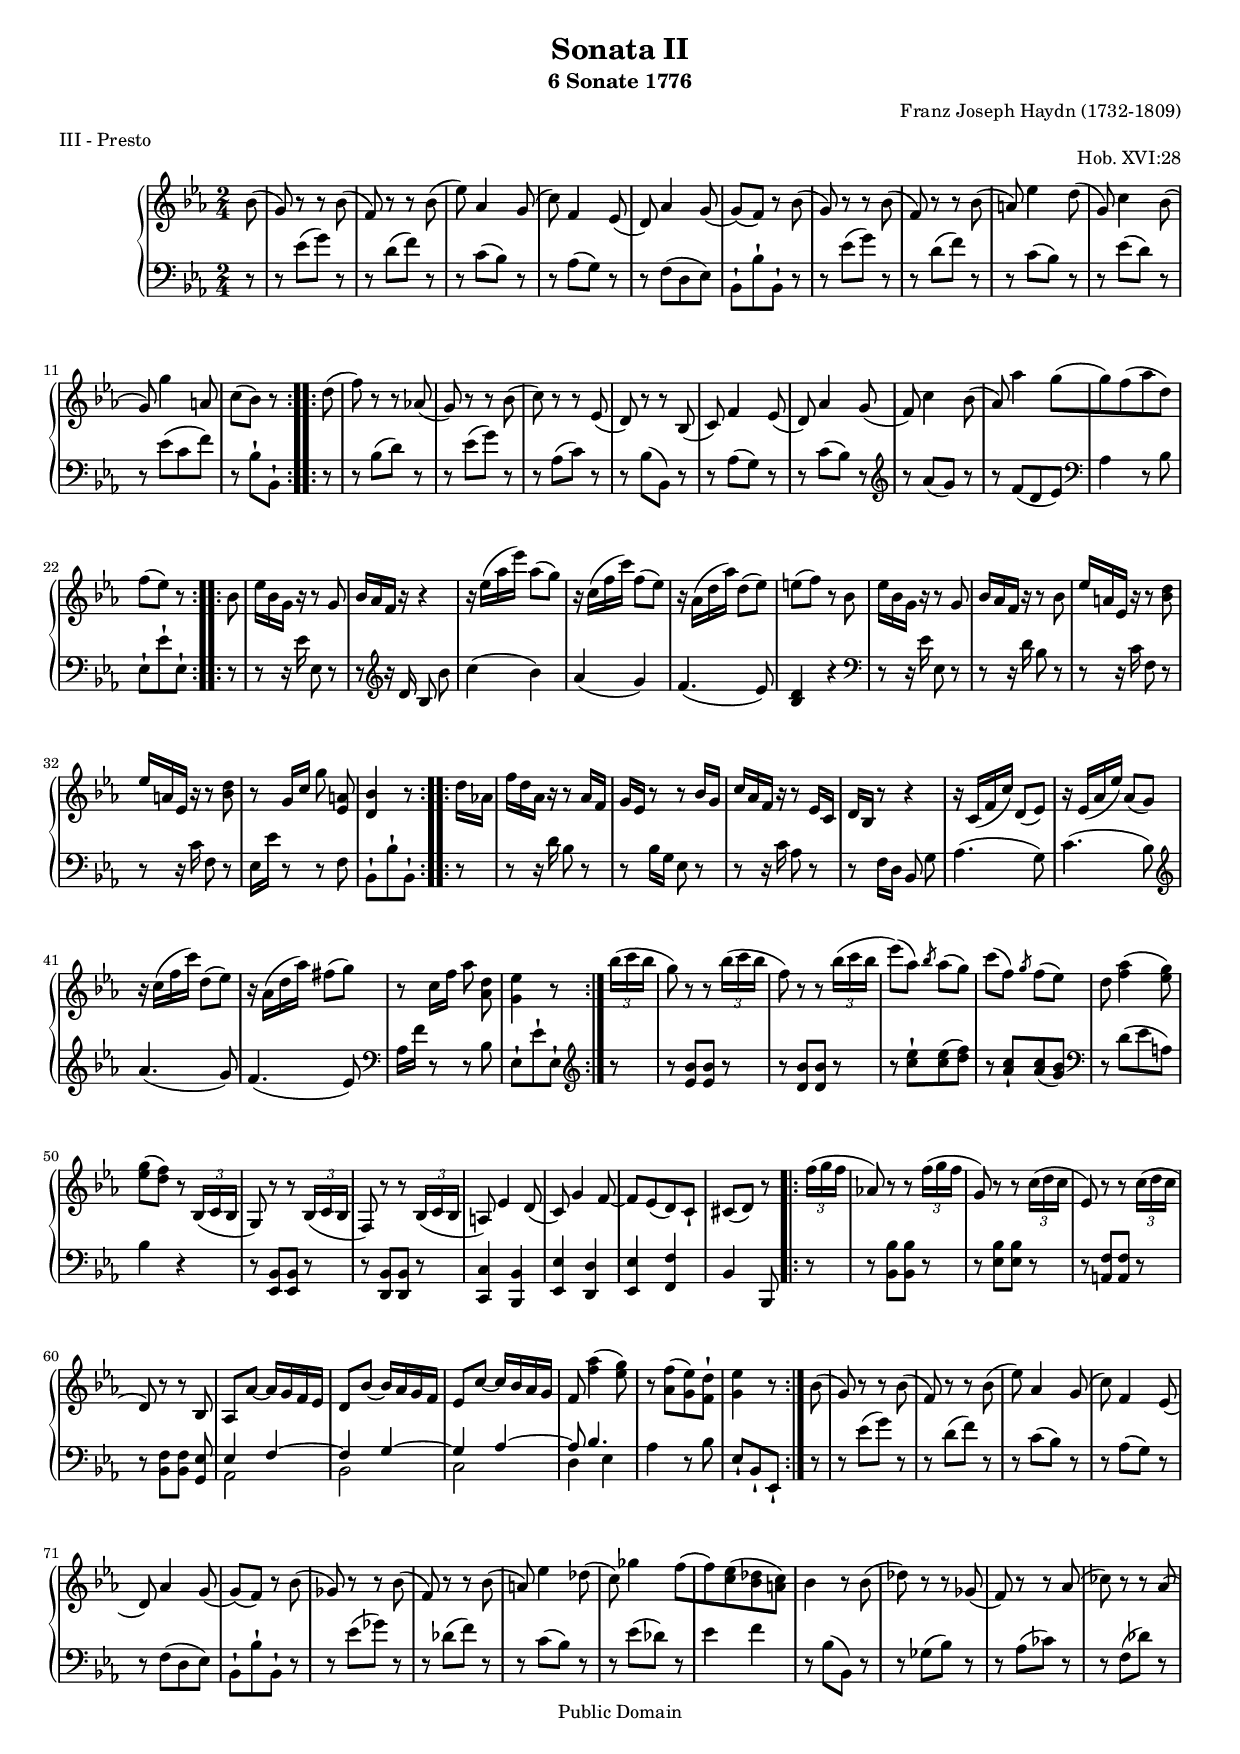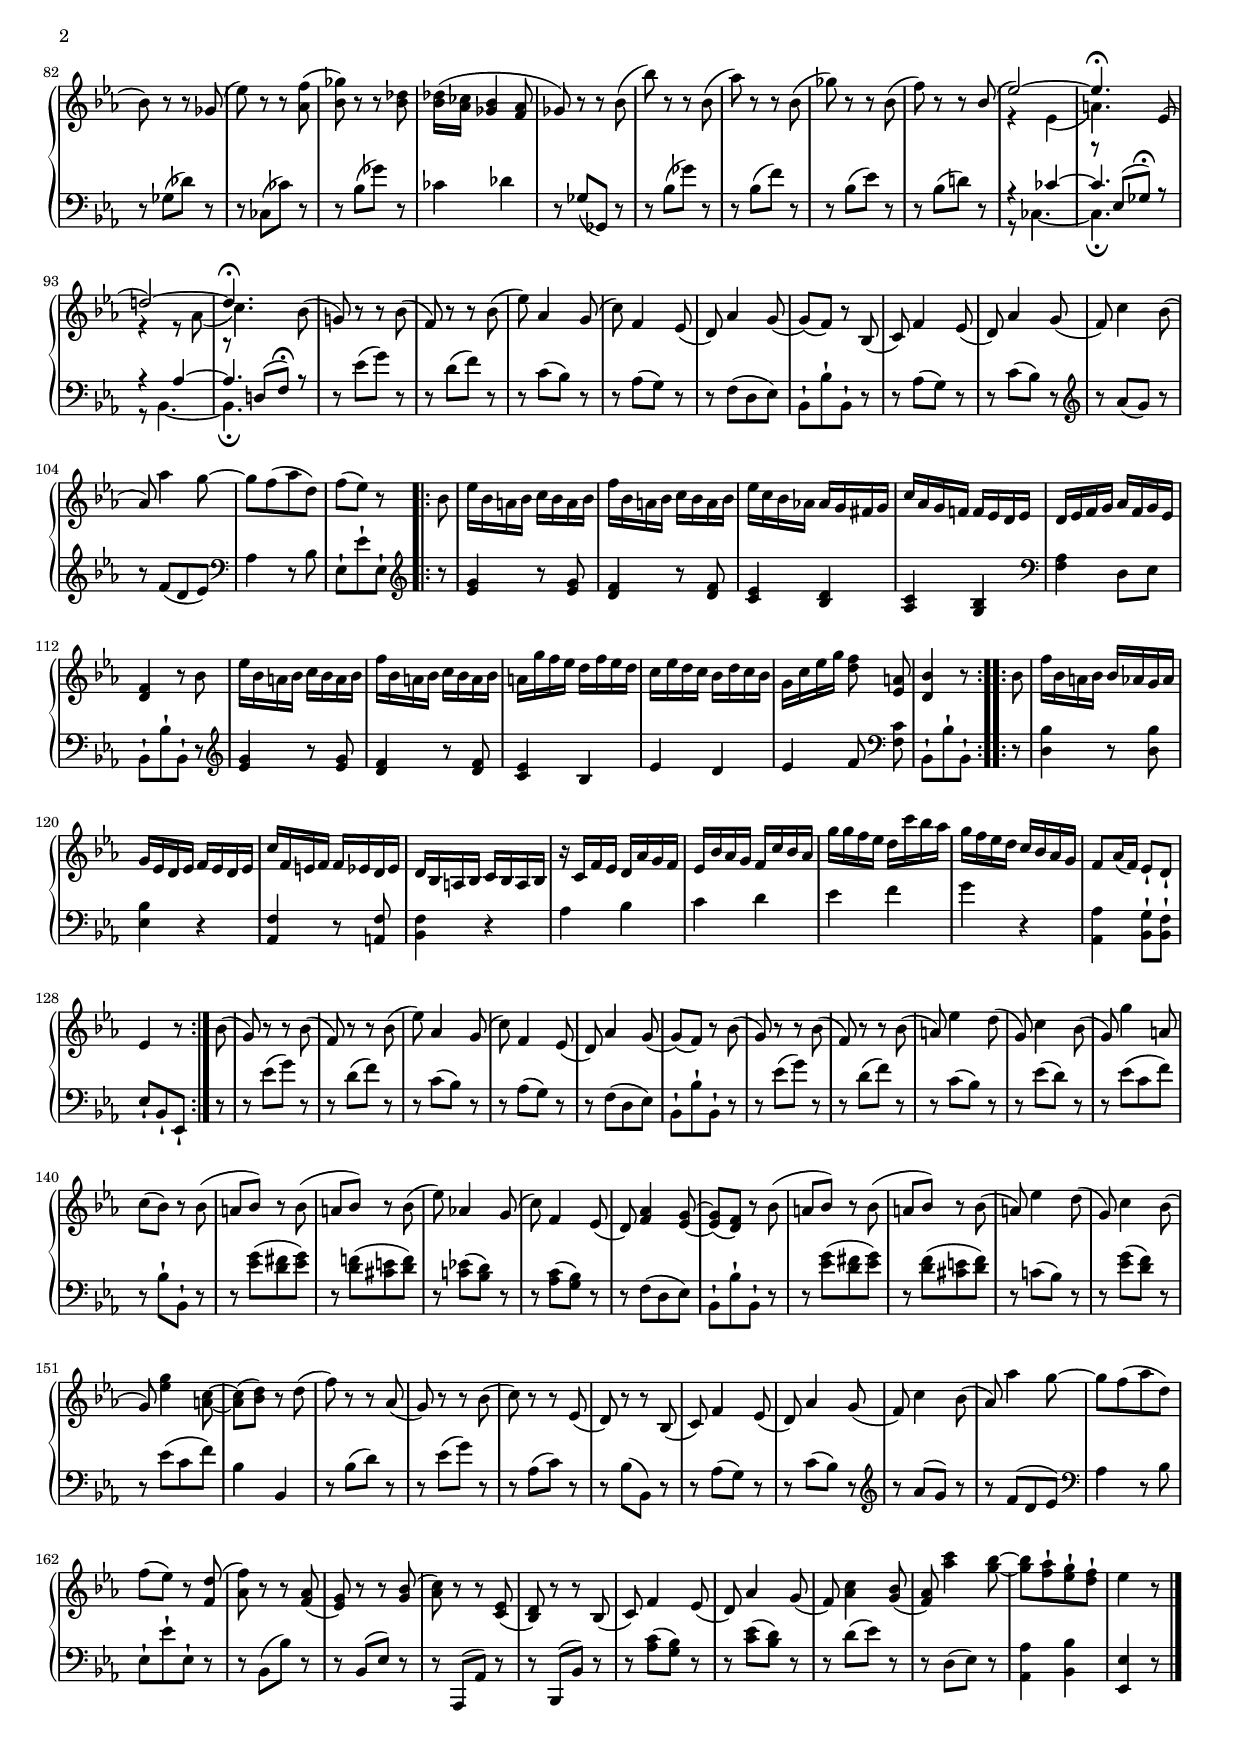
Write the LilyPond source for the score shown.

\version "2.16.0"

#(set-global-staff-size 16)
\include "nederlands.ly"
\header {
  title             = "Sonata II"
  subtitle          = "6 Sonate 1776"
  composer          = "Franz Joseph Haydn (1732-1809)"
  opus              = "Hob. XVI:28"
  meter             = "III - Presto"
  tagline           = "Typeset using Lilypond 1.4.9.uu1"
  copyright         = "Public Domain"
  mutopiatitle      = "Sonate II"
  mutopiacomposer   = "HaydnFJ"
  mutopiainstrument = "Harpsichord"
  date              = "18th century"
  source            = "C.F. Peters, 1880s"
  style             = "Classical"
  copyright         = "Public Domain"
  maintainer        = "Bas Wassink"
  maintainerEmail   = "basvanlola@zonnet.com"

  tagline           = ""
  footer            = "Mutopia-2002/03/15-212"
}

Global =  {\key es\major \time 2/4 \partial 8}
staffUp = \change Staff = "up"
staffDown = \change Staff = "down"
phraseDown = \override PhrasingSlur   #'direction = #-1
Treble = \clef treble
Bass = \clef bass
beamingOn = \set autoBeaming = ##t
beamingOff = \set autoBeaming = ##f

VoiceI =  \relative c'' {
  \repeat volta 2 {
  bes8 (
  
   g) r r bes (
   f) r r bes (
   es) as,4 g8 (
   c) f,4 es8 (
  
   d) as'4 g8 (
   g) ( f) r bes (
   g) r r bes (
   f) r r bes (
  
   a) es'4 d8 (
   g,) c4 bes8 (
   g) g'4 a,8
   c[ ( bes)] r
  }

  \repeat volta 2 {
   d8 (
  
   f) r r as,! (
   g) r r bes (
   c) r r es, (
   d) r r bes (
  
   c) f4 es8 (
   d) as'4 g8 (
   f) c'4 bes8 (
   as) as'4 g8 (
  
  [ g) f ( as  d,)]
   f8[ ( es)] r
  }
  
  \repeat volta 2 {
  bes8
  
  es16 bes g r r8 g
  bes16 as f r r4
  r16 es' ( as  es') as,8 ( g)
  r16 c,16 ( f  c') f,8 ( es)
  
  r16 as,16 ( d  as') d,8 ( es)
  e ( f) r bes,
  es16 bes g r r8 g
  bes16 as f r r8 bes
  
  es16 a, es r r8 <bes' d>
  es16 a, es r r8 <bes' d>
  r g16 c g'8\noBeam <es, a>
  <d bes'>4 r8
  }
  
  \repeat volta 2 {
  d'16[ as!]
  
  f' d as r r8 as16 f
  g es r8 r bes'16 g
  c as f r r8 es16 c
  d bes r8 r4
  
  r16 c ( f  c') d,8 ( es)
  r16 es ( as  es') as,8 ( g)
  r16 c ( f  c') d,8 ( es)
  r16 as, ( d  as') fis8 ( g)
  
  r8 c,16 f as8\noBeam <as, d>
  <g es'>4 r8
  }
  
  \times 2/3 {bes'16 ( c bes}
  
   g8) r r \times 2/3 {bes16 ( c bes}
   f8) r r \times 2/3 {bes16 ( c bes}
  es8) ( as,) \slashedGrace bes as ( g)]
  c ( f,) \slashedGrace g f ( es)
  
  d8 <f as >4( <es g>8)
  <es g >( <d f>) r \times 2/3 {bes,16 ( c bes}
   g8) r r \times 2/3 {bes16 ( c bes}
   f8) r r \times 2/3 {bes16 ( c bes}
  
   a8) es'4 d8 (
   c) g'4 \tieDown f8 ~
   f[ es ( d) c-|]
   cis[ ( d)] r
  
  \repeat volta 2 {
   \times 2/3 {f'16 ( g f}
  
   as,!8) r r \times 2/3 {f'16 ( g f}
   g,8) r r \times 2/3 {c16 ( d c}
   es,8) r r \times 2/3 {c'16 ( d c}
   d,8) r r bes
  
  as as' ~ as16 g f es
  d8 bes' ~ bes16 as g f
  es8 c' ~ c16 bes as g
  f8 <f' as >4( <es g>8)
  
  r <as, f' >[( <g es'>) <f d'>-|]
  <g es'>4 r8
  }
  
   bes8 (
  
   g) r r bes (
   f)  r r bes (
   es) as,4 g8 (
   c) f,4 es8 (
  
   d) as'4 g8 (
   g) ( f) r bes (
   ges) r r bes (
   f) r r bes (
  
   a) es'4 des8 (
   c) ges'4 f8 (
  [ f) <c es >( <bes des> <a c>)]
  bes4 r8 bes (
  
   des) r r ges, (
   f) r r as (
   ces) r r as (
   bes) r r ges (
  
   es') r r <as, f' >(
  <bes ges'>) r r <bes des>
  <bes des >16( <as ces> <ges bes>4 <f as>8
   ges8) r r bes (
  
   bes') r r bes, ( 
   as') r r bes, (
   ges') r r bes, (
   f') r r
  
  <<{
    bes, ( es2) ~
    es4.\fermata es,8 (
     d'!2) ~
    d4.\fermata } \\
   {
    s8 r4 es, (
     a4.) s8
    r4 r8 as (
     c4.)}
  >>
   bes8 (
   
   g!) r r bes (
   f) r r bes (
   es) as,4 g8 (
   c) f,4 es8 (
  
   d) as'4 g8 (
   g) ( f) r bes, (
   c) f4 es8 (
   d) as'4 g8 (
  
   f) c'4 bes8 (
   as) as'4 \tieUp g8 ~
   g[ f ( as  d,)]
   f[ ( es)] r
  
  \repeat volta 2 {
  bes8
  
  es16 bes a bes c bes a bes
  f' bes, a bes c bes a bes
  es c bes as! as g fis g
  c as g f! f es d es
  
  d es f g as f g es
  <d f>4 r8 bes'
  es16 bes a bes c bes a bes
  f' bes, a bes c bes a bes
  
  a g' f es d f es d
  c es d c bes d c bes
  g c es g <d f>8\noBeam <es, a>
  <d bes'>4 r8
  }
  
  \repeat volta 2 {
  bes'8
  
  f'16 bes, a bes bes as g as
  g es d es f es d es
  c' f, e f f es d es
  d bes a bes c bes a bes
  
  r c f es d as' g f
  es bes' as g f c' bes as
  g 'g f es d c' bes as
  g f es d c bes as g
  
  f8 as16 ( f) es8-| d-|
  es4 r8
  }
  
   bes'8 (
  
   g) r r bes (
   f) r r bes (
   es) as,4 g8 (
   c) f,4 es8 (
  
   d) as'4 g8 (
   g) ( f) r bes (
   g) r r bes (
   f) r r bes (
  
   a) es'4 d8 (
   g,) c4 bes8 (
   g) g'4 a,8
  c ( bes) r bes (
  
  a  bes) r bes (
  a  bes) r bes (
   es) as,!4 g8 (
   c) f,4 es8 (
  
   d) <f as>4 \tieNeutral <es g>8 ~
  <es  g>( <d f>) r bes' (
  a  bes) r bes (
  a  bes) r bes (
  
   a) es'4 d8 (
   g,) c4 bes8 (
   g) <es' g>4 <a, c>8 ~
  <a c >( <bes d>) r d (
  
   f) r r as, (
   g) r r bes (
   c) r r es, (
   d) r r bes (
  
   c) f4 es8 (
   d) as'4 g8 (
   f) c'4 bes8 (
   as) as'4 g8 ~
  
   g[ f ( as  d,)]
  f ( es) r <f, d' >(
  <as f'>) r r <f  as>(
  <es g>) r r <g  bes>(
  
  <as c>) r r <c,  es>(
  <bes d>) r r bes (
   c) f4 es8 (
   d) as'4 g8 (
  
   f) <as c>4 <g  bes>8(
  <f as>) <as' c>4 <g bes>8 ~
  <g bes>[ <f as>-| <es g>-| <d f>-|]
  es4 r8
  \bar "|."
  }

VoiceII =  \relative c' {
  r8
  
  r  es[ ( g)] r
  r  d[ ( f)] r
  r  c[ ( bes)] r
  r  as[ ( g)] r
  
  r  f[ ( d  es)]
   bes[-|  bes'-|  bes,-|] r
  r  es'[ ( g)] r
  r  d[ ( f)] r
  
  r  c[ ( bes)] r
  r  es[ ( d)] r
  r  es[ ( c  f)]
  r   bes,[-|  bes,-|]
  
  r
  
  r  bes'[ ( d)] r
  r  es[ ( g)] r
  r  as,[ ( c)] r
  r  bes[ ( bes,)] r
  
  r  as'[ ( g)] r
  r  c[ ( bes)] r
  \Treble r  as'[ ( g)] r
  r  f[ ( d  es)]
  
  \Bass as,4 r8 bes
   es,[-|  es'-|  es,-|] 
  
   r
  
  r r16 es' es,8 r
  r \Treble r16 d' bes8\noBeam bes'
  c4 ( bes)
  as ( g)
  
  f4. ( es8)
  <bes d>4 r
  \Bass r8 r16 es es,8 r
  r r16 d' bes8 r
  
  r r16 c f,8 r
  r r16 c' f,8 r
  es16 es' r8 r f,
   bes,[-|  bes'-|  bes,-|]
  
  r8
  
  r r16 d' bes8 r
  r bes16 g es8 r
  r r16 c' as8 r
  r f16 d bes8\noBeam g'
  
  as4. ( g8)
  c4. ( bes8)
  \Treble as'4. ( g8)
  f4. ( es8)
  
  \Bass as,16 f' r8 r bes,
   es,[-|  es'-|  es,-|]
  
  \Treble  r8
  
  r <es' bes'>[ <es bes'>] r
  r <d bes'>[ <d bes'>] r
  r <c' es>[-| <c es >( <d f>)]
  r <as c>[-|  <as  c>( <g bes>)]
  
  \Bass r  d[ ( es  a,)]
  bes4 r
  r8 <es,, bes'>[ <es bes'>] r
  r <d bes'>[ <d bes'>] r
  
  <c c'>4 <bes bes'>
  <es es'> <d d'>
  <es es'> <f f'>
  bes bes,8
  
  r8 
  
  r <bes' bes'>[ <bes bes'>] r
  r <es bes'>[ <es bes'>] r
  r <a, f'>[ <a f'>] r
  r <bes f'>[ <bes f'>] <g es'>
  
  <<{es'4 f ~
  f g ~
  g as ~
  as8 bes4.} \\
  {as,2
  bes
  c
  d4 es}
  >>
  
  as4 r8 bes
   es,[-|  bes-| es,-|]
  
  r8
  
  r  es''8[ ( g)] r
  r  d[ ( f)] r
  r  c[ ( bes)] r
  r  as[ ( g)] r
  
  r  f[ ( d  es)]
   bes[-|  bes'-|  bes,-|] r
  r  es'[ ( ges)] r
  r  des[ ( f)] r
  
  r  c[ ( bes)] r
  r  es[ ( des)] r
  es4 f
  r8  bes,[ ( bes,)] r
  
  r  ges'[ ( bes)] r
  r  as[ ( ces)] r
  r  f,[ ( des')] r
  r  ges,[ ( des')] r 
  
  r  ces,[ ( ces')] r
  r  bes[ ( ges')] r
  ces,4 des
  r8  ges,[ ( ges,)] r
  
  r  bes'[ ( ges')] r
  r  bes,[ ( f')] r
  r  bes,[ ( es)] r
  r  bes[ ( d!)] r 
  
  <<{
    r4 ces ~
    ces4. r8
    r4 as4 ~
    as4. r8} \\
   {
    r8 ces,4. ~
    ces\fermata s8
    r8 bes4. ~
    bes\fermata s8} \\
   {
    s2 
    r8  es[ ( ges)\fermata] s
    s2
    r8  d![ ( f)\fermata] s}
  >>
  
  r8  es'[ ( g)] r
  r  d[ ( f)] r
  r  c[ ( bes)] r
  r  as[ ( g)] r
  
  r  f[ ( d  es)]
   bes[-|  bes'-|  bes,-|] r
  r  as'[ ( g)] r
  r  c[ ( bes)] r
  
  \Treble r  as'[ ( g)] r
  r  f[ ( d  es)]
  \Bass as,4 r8 bes
   es,[-|  es'-|  es,-|]
  
  \Treble  r8
  
  <es' g>4 r8 <es g>
  <d f>4 r8 <d f>
  <c es>4 <bes d>
  <as c> <g bes>
  
  \Bass <f as> d8 es
   bes[-|  bes'-|  bes,-|] r
  \Treble <es' g>4 r8 <es g>
  <d f>4 r8 <d f>
  
  <c es>4 bes
  es d
  es f8\noBeam \Bass <f, c'>
  bes,[-|  bes'-|  bes,-|]
  
  r8
  
  <d bes'>4 r8 <d bes'>
  <es bes'>4 r
  <as, f'> r8 <a f'>
  <bes f'>4 r
  
  as' bes
  c d
  es f
  g r
  
  <as,, as'> <bes g'>8-| <bes f'>-|
   es[-|  bes-| es,-|]
  
  r8
  
  r  es''[ ( g)] r
  r  d[ ( f)] r
  r  c[ ( bes)] r
  r  as[ ( g)] r
  
  r  f[ ( d  es)]
   bes[-|  bes'-|  bes,-|] r
  r  es'[ ( g)] r
  r  d[ ( f)] r
  
  r  c[ ( bes)] r
  r  es[ ( d)] r
  r  es[ ( c  f)]
  r  bes,[-|  bes,-|] r
  
  \slurUp r <es' g >[( <d fis> <es g>)]
  r <d f! >[( <cis e> <d f>)]
  r <c! es! >[( <bes d>)] r
  r <as c >[( <g bes>)] r
  
  r  f[ ( d  es)]
   bes[-|  bes'-|  bes,-|] r
  r <es' g >[( <d fis> <es g>)]
  r <d f >[( <cis e> <d f>)]
  
  r  c![ ( bes)] r
  r <es g >[( <d f>)] r
  r  es[ ( c  f)]
  bes,4 bes,
  
  r8  bes'[ ( d)] r
  r  es[ ( g)] r
  r  as,[ ( c)] r
  r  bes[ ( bes,)] r
  
  r  as'[ ( g)] r
  r  c[ ( bes)] r
  \Treble r  as'[ ( g)] r
  r  f[ ( d  es)]
  
  \Bass as,4 r8 bes
   es,[-|  es'-|  es,-|] r
   r  bes[ ( bes')] r
  r  bes,[ ( es)] r
  
  r  as,,[ ( as')] r
  r  bes,[ ( bes')] r
  r <as' c >[( <g bes>)] r
  r <c es >[( <bes d>)] r
  
  r  d[ ( es)] r
  r  d,[ ( es)] r
  <as, as'>4 <bes bes'>
  <es, es'> r8
  }
  
  
\score { {
\context PianoStaff <<
  \set PianoStaff.midiInstrument = "bright acoustic"
  \context Staff = "up" <<
    \Global \clef treble
    \context Voice=VcI \VoiceI
  >>
  \context Staff = "down" <<
    \Global \clef bass
    \context Voice=VcII \VoiceII
  >>
>>
}
\layout {}

  \midi {
    \tempo 4 = 140
    }


}

